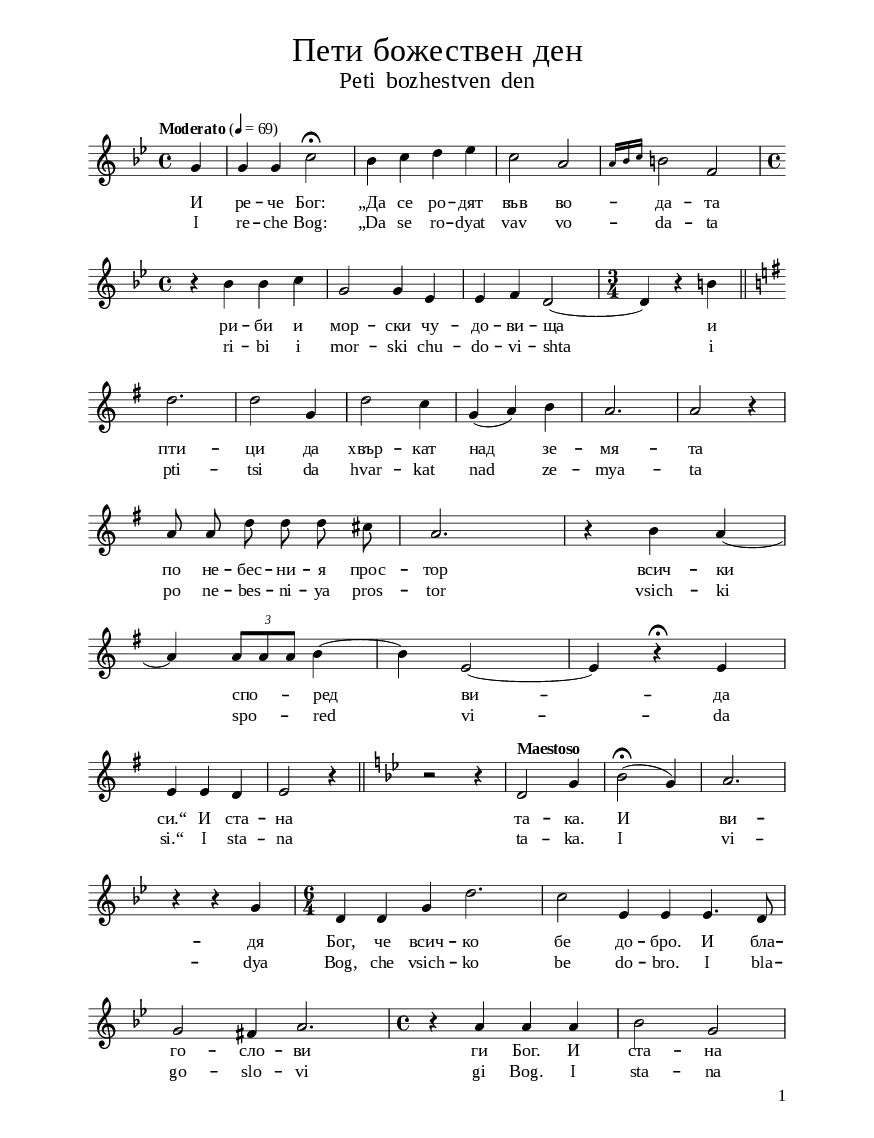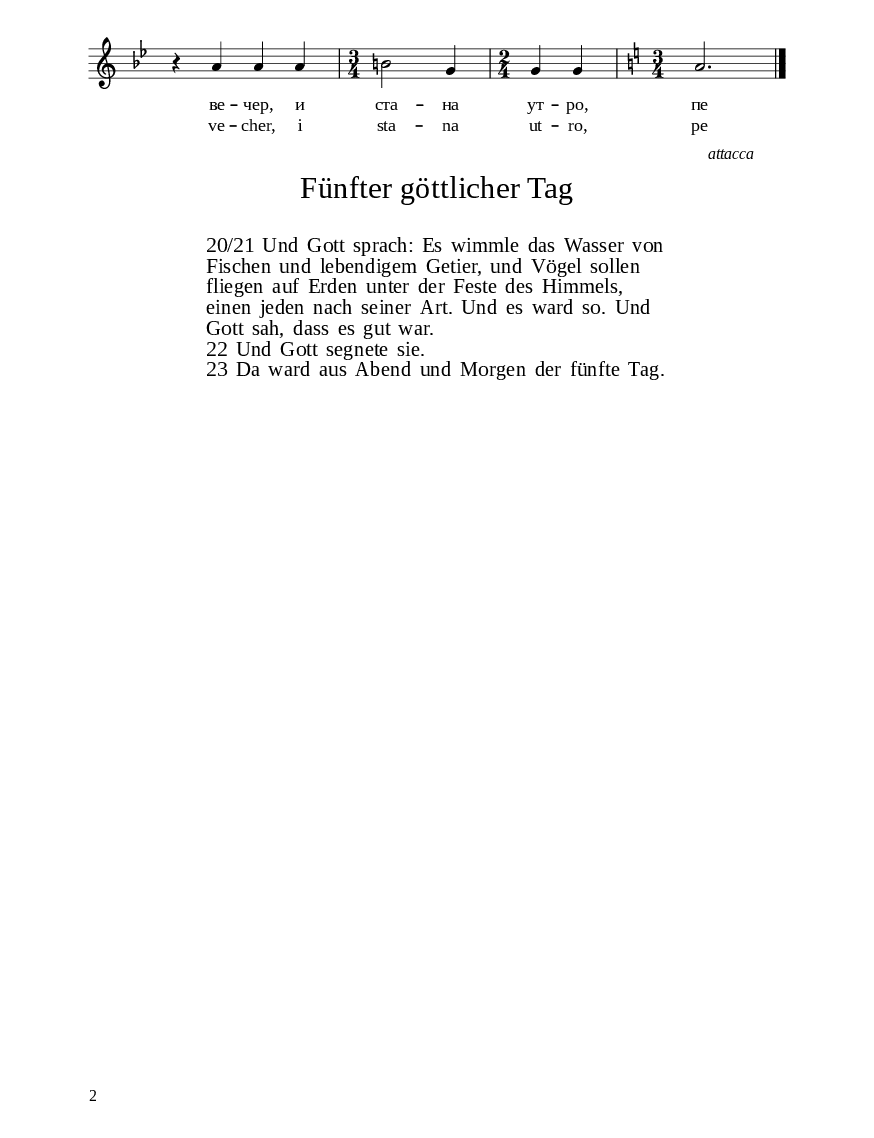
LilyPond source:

\version "2.20.0"

\paper {
  #(set-paper-size "a5")
}

\bookpart {
  \paper {
    print-all-headers = ##t
    print-page-number = ##t
    print-first-page-number = ##t

    % put page numbers on the bottom
    oddHeaderMarkup = \markup ""
    evenHeaderMarkup = \markup ""
    oddFooterMarkup = \markup
    \fill-line {
      ""
      \on-the-fly #print-page-number-check-first \fromproperty #'page:page-number-string
    }
    evenFooterMarkup = \markup
    \fill-line {
      \on-the-fly #print-page-number-check-first \fromproperty #'page:page-number-string
      ""
    }

    left-margin = 1.5\cm
    right-margin = 1.5\cm
    top-margin = 1.6\cm
    bottom-margin = 1.2\cm
    ragged-bottom = ##t % do not spread the staves to fill the whole vertical space

    % change lyrics and titles font (affects notes also)
    fonts =
    #(make-pango-font-tree
      "Times New Roman"
      "DejaVu Sans"
      "DejaVu Sans Mono"
      (/ (* staff-height pt) 3.6))

    % change distance between staves
    system-system-spacing =
    #'((basic-distance . 12)
       (minimum-distance . 6)
       (padding . 1)
       (stretchability . 12))
  }

  \header {
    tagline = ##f
  }

  \score{
    \layout {
      indent = 0.0\cm % remove first line indentation
      %ragged-last = ##t % do not spread last line to fill the whole space
      \context {
        \Score
        \omit BarNumber %remove bar numbers
      } % context

      \context {
        % change staff size
        \Staff
        fontSize = #+0 % affects notes size only
        \override StaffSymbol #'staff-space = #(magstep -3)
        \override StaffSymbol #'thickness = #0.5
        \override BarLine #'hair-thickness = #1
        %\override StaffSymbol #'ledger-line-thickness = #'(0 . 0)
      }

      \context {
        % adjust space between staff and lyrics and between the two lyric lines
        \Lyrics
        \override VerticalAxisGroup.nonstaff-relatedstaff-spacing = #'((basic-distance . 4.5))
        \override VerticalAxisGroup.nonstaff-nonstaff-spacing = #'((minimum-distance . 2))
      }
    } % layout

    \new Voice \absolute {
      \clef treble
      \key g \minor
      \time 4/4
      \tempo \markup {
        % make tempo note smaller
        \concat {
          "Moderato " \normal-text { "(" }
          \teeny \general-align #Y #DOWN \note #"4" #0.8
          \normal-text { " = 69)" }
        }
      }
      \autoBeamOff
      \partial 4
      g'4
      | % 146
      g'4 g'4 c''2 ^\fermata | % 147
      bes'4  c''4  d''4  es''4 | % 148
      c''2 a'2 | % 149
      \grace {  [a'16 bes' c''] } b'2 f'2 |
      \time 4/4
      r4  bes'4  bes'4  c''4 | % 151
      g'2 g'4 es'4 | % 152
      es'4 f'4 d'2 ~ | % 153
      \time 3/4  | % 153
      d'4 r4  b'4 \bar "||"
      \break | % 154
      \key g \major | % 154
      d''2. | % 155
      d''2 g'4 | % 156
      d''2  c''4 | % 157
      g'4 ( a'4 )  b'4 | % 158
      a'2. | % 159
      a'2 r4 \break |
      a'8 a'8  d''8  d''8  d''8
      cis''8 | % 161
      a'2. | % 162
      r4  b'4 a'4 ~ \break | % 163
      a'4 \once \omit TupletBracket
      \times 2/3  {
        a'8 [ a'8 a'8 ]
      }
      b'4 ~  | % 164
      b'4 e'2 ~  | % 165
      e'4 r4 ^\fermata e'4 \break | % 166
      e'4 e'4 d'4 | % 167
      e'2 r4 \bar "||"
      \key bes \major | % 168
      r2 r4 | % 169
      d'2 ^\markup{ \bold {Maestoso} } g'4 |

      bes'2 ( ^\fermata g'4 ) | % 171
      a'2. \break | % 172
      r4 r4 g'4 | % 173
      \time 6/4  | % 173
      d'4 d'4 g'4  d''2. | % 174
      c''2 es'4 es'4 es'4. d'8
      \break | % 175
      g'2 fis'4 a'2. | % 176
      \time 4/4  | % 176
      r4 a'4 a'4 a'4 | % 177
      bes'2 g'2 \break | % 178
      r4 a'4 a'4 a'4 | % 179
      \time 3/4  | % 179
      b'2 g'4 |
      \time 2/4  |
      g'4 g'4 | % 181
      \key c \major \time 3/4 | % 181
      a'2. \bar "|."



    }

    \addlyrics {
      И ре -- че Бог:
      „Да се ро -- дят във во --
      да -- та ри -- би и мор -- ски
      чу -- до -- ви -- ща  и пти -- ци
      да хвър -- кат над  зе -- мя --
      та по не -- бес -- ни -- я прос --
      тор всич -- ки  спо -- ред ви --
      да  си.“  И ста -- на та --
      ка. И ви -- дя  Бог, че всич --
      ко бе до -- бро. И бла -- го --
      сло -- ви ги Бог. И ста -- на ве
      -- чер, и ста -- на ут -- ро, пе --
      ти ден.}
      \addlyrics { I re -- che Bog:
      „Da se ro -- dyat vav vo --
      da -- ta ri -- bi i mor -- ski
      chu -- do -- vi -- shta  i pti -- tsi
      da hvar -- kat nad  ze -- mya --
      ta po ne -- bes -- ni -- ya pros --
      tor vsich -- ki  spo -- red vi --
      da  si.“  I sta -- na ta --
      ka. I vi -- dya  Bog, che vsich --
      ko be do -- bro. I bla -- go --
      slo -- vi gi Bog. I sta -- na ve
      -- cher, i sta -- na ut -- ro, pe --
      ti den.}

      \header {
        title = \markup \column \normal-text \fontsize #2.5 {
          \center-align
          \line { Пети божествен ден }
          \vspace #-0.6
          \center-align
          \line \fontsize #-3 { Peti bozhestven den}
          \vspace #-0.8
          \center-align
          \line \fontsize #-3 { " " }
        }
      }

      \midi{}

    } % score
    
       \markup \halign #-27.9 \raise #2.8 \override #'(baseline-skip . 2) {
        \column  {
          \line  {
            \italic \right-align { "attacca" }
          }
        }
      }



    % include foreign translation(s) of the song
    \version "2.20.0"

\markup \fill-line { \fontsize #6 "Fünfter göttlicher Tag" }
\markup \null
\markup \null
\markup \fontsize #+2.5 {
  \hspace #10
  \override #'(baseline-skip . 2)

  \column {
    \line { " " }

  \line { " "20/21 Und Gott sprach: Es wimmle das Wasser von}

  \line { " "Fischen und lebendigem Getier, und Vögel sollen}

  \line { " "fliegen auf Erden unter der Feste des Himmels,}

  \line { " "einen jeden nach seiner Art. Und es ward so. Und}

  \line { " "Gott sah, dass es gut war.}

  \line { " "22 Und Gott segnete sie.}

  \line { " "23 Da ward aus Abend und Morgen der fünfte Tag.}

  }
}


  } % bookpart
